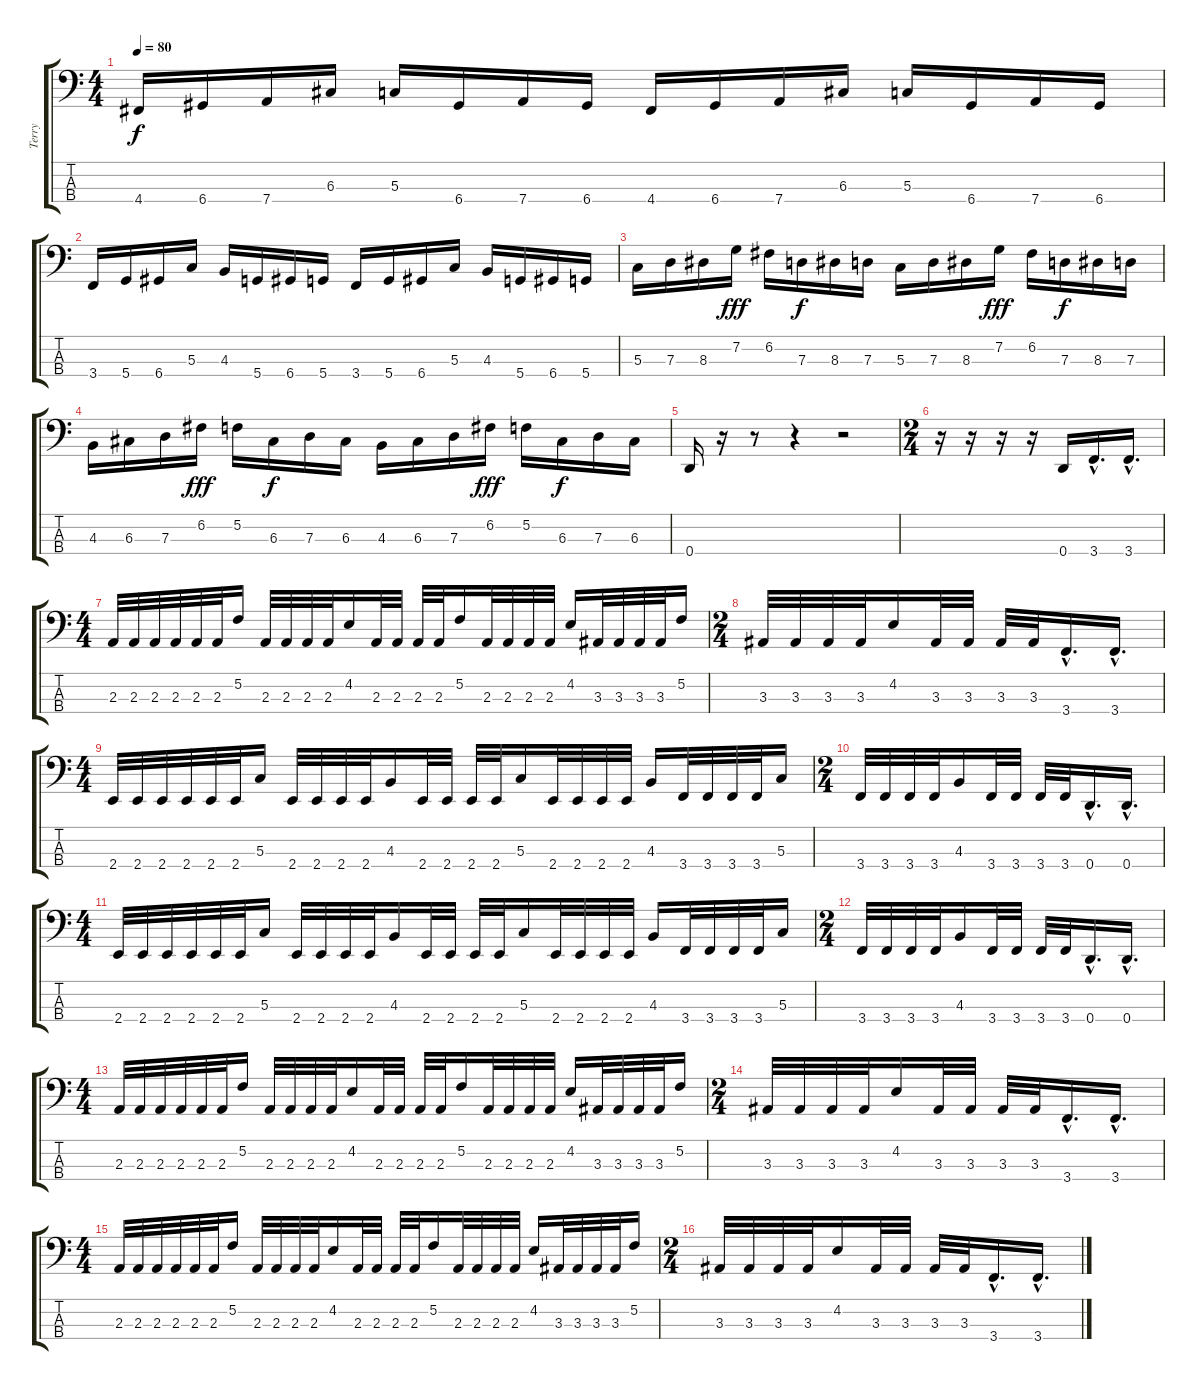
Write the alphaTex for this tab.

\track ("Terry" "Terry") {instrument electricbassfinger}
\staff {score tabs}
\tuning (F2 C2 G1 D1) {hide}
\ts (4 4)
\tempo 80
\clef f4
\ks c
4.4.16{dy f} 6.4.16 7.4.16 6.3.16 5.3.16 6.4.16 7.4.16 6.4.16 4.4.16 6.4.16 7.4.16 6.3.16 5.3.16 6.4.16 7.4.16 6.4.16 |
3.4.16 5.4.16 6.4.16 5.3.16 4.3.16 5.4.16 6.4.16 5.4.16 3.4.16 5.4.16 6.4.16 5.3.16 4.3.16 5.4.16 6.4.16 5.4.16 |
5.3.16 7.3.16 8.3.16 7.2.16{dy fff} 6.2.16 7.3.16{dy f} 8.3.16 7.3.16 5.3.16 7.3.16 8.3.16 7.2.16{dy fff} 6.2.16 7.3.16{dy f} 8.3.16 7.3.16 |
4.3.16 6.3.16 7.3.16 6.2.16{dy fff} 5.2.16 6.3.16{dy f} 7.3.16 6.3.16 4.3.16 6.3.16 7.3.16 6.2.16{dy fff} 5.2.16 6.3.16{dy f} 7.3.16 6.3.16 |
0.4.16 r.16 r.8 r.4 r.2 |
\ts (2 4)
r.16 r.16 r.16 r.16 0.4.16 3.4{hac}.16{d} 3.4{hac}.16{d} |
\ts (4 4)
2.3.32 2.3.32 2.3.32 2.3.32 2.3.32 2.3.32 5.2.16 2.3.32 2.3.32 2.3.32 2.3.32 4.2.16 2.3.32 2.3.32 2.3.32 2.3.32 5.2.16 2.3.32 2.3.32 2.3.32 2.3.32 4.2.16 3.3.32 3.3.32 3.3.32 3.3.32 5.2.16 |
\ts (2 4)
3.3.32 3.3.32 3.3.32 3.3.32 4.2.16 3.3.32 3.3.32 3.3.32 3.3.32 3.4{hac}.16{d} 3.4{hac}.16{d} |
\ts (4 4)
2.4.32 2.4.32 2.4.32 2.4.32 2.4.32 2.4.32 5.3.16 2.4.32 2.4.32 2.4.32 2.4.32 4.3.16 2.4.32 2.4.32 2.4.32 2.4.32 5.3.16 2.4.32 2.4.32 2.4.32 2.4.32 4.3.16 3.4.32 3.4.32 3.4.32 3.4.32 5.3.16 |
\ts (2 4)
3.4.32 3.4.32 3.4.32 3.4.32 4.3.16 3.4.32 3.4.32 3.4.32 3.4.32 0.4{hac}.16{d} 0.4{hac}.16{d} |
\ts (4 4)
2.4.32 2.4.32 2.4.32 2.4.32 2.4.32 2.4.32 5.3.16 2.4.32 2.4.32 2.4.32 2.4.32 4.3.16 2.4.32 2.4.32 2.4.32 2.4.32 5.3.16 2.4.32 2.4.32 2.4.32 2.4.32 4.3.16 3.4.32 3.4.32 3.4.32 3.4.32 5.3.16 |
\ts (2 4)
3.4.32 3.4.32 3.4.32 3.4.32 4.3.16 3.4.32 3.4.32 3.4.32 3.4.32 0.4{hac}.16{d} 0.4{hac}.16{d} |
\ts (4 4)
2.3.32 2.3.32 2.3.32 2.3.32 2.3.32 2.3.32 5.2.16 2.3.32 2.3.32 2.3.32 2.3.32 4.2.16 2.3.32 2.3.32 2.3.32 2.3.32 5.2.16 2.3.32 2.3.32 2.3.32 2.3.32 4.2.16 3.3.32 3.3.32 3.3.32 3.3.32 5.2.16 |
\ts (2 4)
3.3.32 3.3.32 3.3.32 3.3.32 4.2.16 3.3.32 3.3.32 3.3.32 3.3.32 3.4{hac}.16{d} 3.4{hac}.16{d} |
\ts (4 4)
2.3.32 2.3.32 2.3.32 2.3.32 2.3.32 2.3.32 5.2.16 2.3.32 2.3.32 2.3.32 2.3.32 4.2.16 2.3.32 2.3.32 2.3.32 2.3.32 5.2.16 2.3.32 2.3.32 2.3.32 2.3.32 4.2.16 3.3.32 3.3.32 3.3.32 3.3.32 5.2.16 |
\ts (2 4)
3.3.32 3.3.32 3.3.32 3.3.32 4.2.16 3.3.32 3.3.32 3.3.32 3.3.32 3.4{hac}.16{d} 3.4{hac}.16{d}
